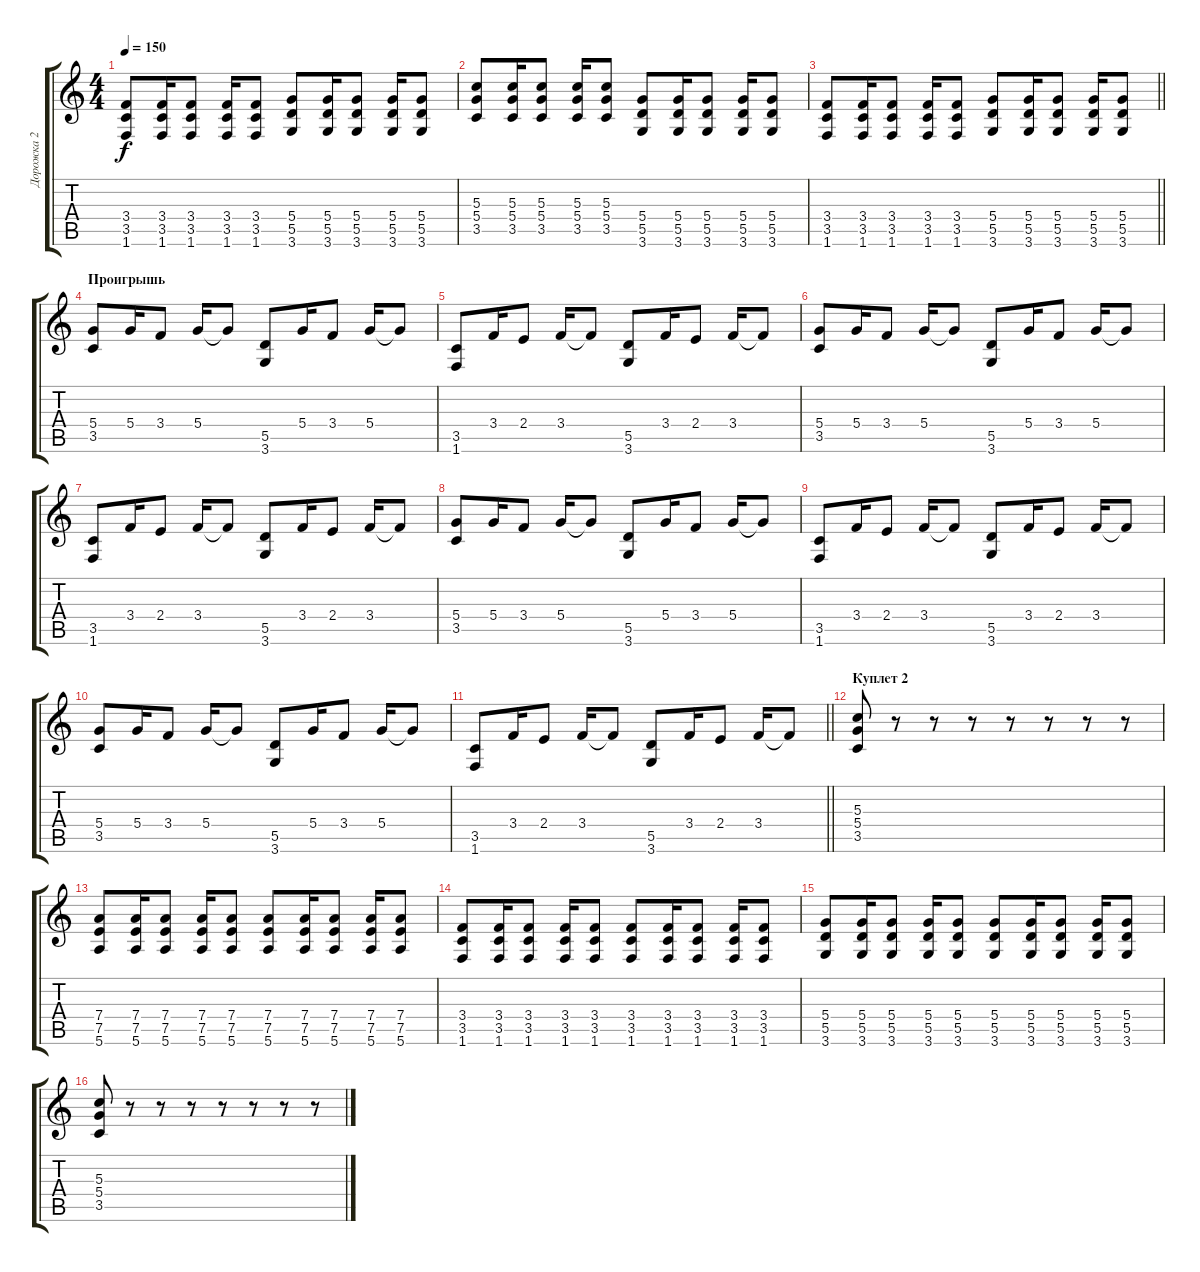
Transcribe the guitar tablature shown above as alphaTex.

\track ("Дорожка 2" "Дорожка 2") {instrument distortionguitar}
\staff {score tabs}
\tuning (E4 B3 G3 D3 A2 E2) {hide}
\ts (4 4)
\tempo 150
\clef g2
\ks c
(3.4 3.5 1.6).8{dy f} (3.4 3.5 1.6).16 (3.4 3.5 1.6).8 (3.4 3.5 1.6).16 (3.4 3.5 1.6).8 (5.4 5.5 3.6).8 (5.4 5.5 3.6).16 (5.4 5.5 3.6).8 (5.4 5.5 3.6).16 (5.4 5.5 3.6).8 |
(5.3 5.4 3.5).8 (5.3 5.4 3.5).16 (5.3 5.4 3.5).8 (5.3 5.4 3.5).16 (5.3 5.4 3.5).8 (5.4 5.5 3.6).8 (5.4 5.5 3.6).16 (5.4 5.5 3.6).8 (5.4 5.5 3.6).16 (5.4 5.5 3.6).8 |
\barLineRight lightlight
(3.4 3.5 1.6).8 (3.4 3.5 1.6).16 (3.4 3.5 1.6).8 (3.4 3.5 1.6).16 (3.4 3.5 1.6).8 (5.4 5.5 3.6).8 (5.4 5.5 3.6).16 (5.4 5.5 3.6).8 (5.4 5.5 3.6).16 (5.4 5.5 3.6).8 |
\section ("" "Проигрышь")
(5.4 3.5).8 5.4.16 3.4.8 5.4.16 5.4{t}.8 (5.5 3.6).8 5.4.16 3.4.8 5.4.16 5.4{t}.8 |
(3.5 1.6).8 3.4.16 2.4.8 3.4.16 3.4{t}.8 (5.5 3.6).8 3.4.16 2.4.8 3.4.16 3.4{t}.8 |
(5.4 3.5).8 5.4.16 3.4.8 5.4.16 5.4{t}.8 (5.5 3.6).8 5.4.16 3.4.8 5.4.16 5.4{t}.8 |
(3.5 1.6).8 3.4.16 2.4.8 3.4.16 3.4{t}.8 (5.5 3.6).8 3.4.16 2.4.8 3.4.16 3.4{t}.8 |
(5.4 3.5).8 5.4.16 3.4.8 5.4.16 5.4{t}.8 (5.5 3.6).8 5.4.16 3.4.8 5.4.16 5.4{t}.8 |
(3.5 1.6).8 3.4.16 2.4.8 3.4.16 3.4{t}.8 (5.5 3.6).8 3.4.16 2.4.8 3.4.16 3.4{t}.8 |
(5.4 3.5).8 5.4.16 3.4.8 5.4.16 5.4{t}.8 (5.5 3.6).8 5.4.16 3.4.8 5.4.16 5.4{t}.8 |
\barLineRight lightlight
(3.5 1.6).8 3.4.16 2.4.8 3.4.16 3.4{t}.8 (5.5 3.6).8 3.4.16 2.4.8 3.4.16 3.4{t}.8 |
\section ("" "Куплет 2")
(5.3 5.4 3.5).8 r.8 r.8 r.8 r.8 r.8 r.8 r.8 |
(7.4 7.5 5.6).8 (7.4 7.5 5.6).16 (7.4 7.5 5.6).8 (7.4 7.5 5.6).16 (7.4 7.5 5.6).8 (7.4 7.5 5.6).8 (7.4 7.5 5.6).16 (7.4 7.5 5.6).8 (7.4 7.5 5.6).16 (7.4 7.5 5.6).8 |
(3.4 3.5 1.6).8 (3.4 3.5 1.6).16 (3.4 3.5 1.6).8 (3.4 3.5 1.6).16 (3.4 3.5 1.6).8 (3.4 3.5 1.6).8 (3.4 3.5 1.6).16 (3.4 3.5 1.6).8 (3.4 3.5 1.6).16 (3.4 3.5 1.6).8 |
(5.4 5.5 3.6).8 (5.4 5.5 3.6).16 (5.4 5.5 3.6).8 (5.4 5.5 3.6).16 (5.4 5.5 3.6).8 (5.4 5.5 3.6).8 (5.4 5.5 3.6).16 (5.4 5.5 3.6).8 (5.4 5.5 3.6).16 (5.4 5.5 3.6).8 |
(5.3 5.4 3.5).8 r.8 r.8 r.8 r.8 r.8 r.8 r.8
